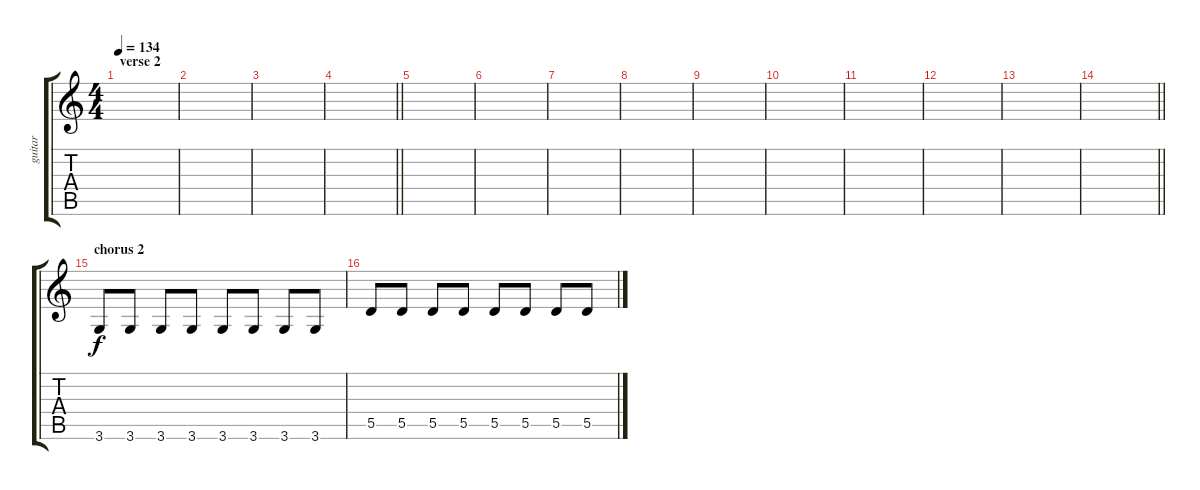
\track ("guitar " "guitar ") {instrument electricguitarmuted}
\staff {score tabs}
\tuning (E4 B3 G3 D3 A2 E2) {hide}
\ts (4 4)
\section ("" "verse 2")
\tempo 134
\clef g2
\ks c
|
|
|
\barLineRight lightlight
|
|
|
|
|
|
|
|
|
|
\barLineRight lightlight
|
\section ("" "chorus 2")
3.6.8 3.6.8 3.6.8 3.6.8 3.6.8 3.6.8 3.6.8 3.6.8 |
5.5.8 5.5.8 5.5.8 5.5.8 5.5.8 5.5.8 5.5.8 5.5.8
